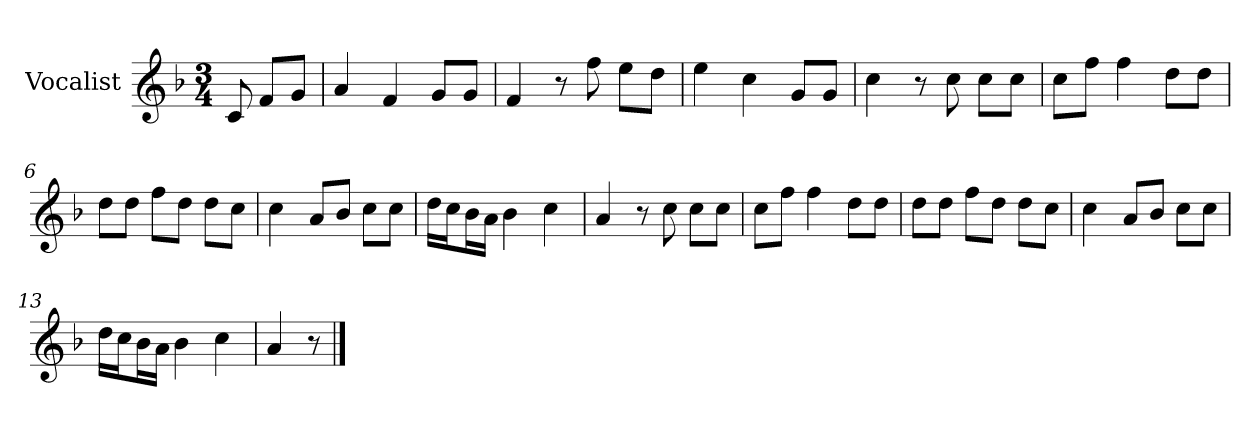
**kern
*part1
*staff1
*I"Vocalist
*k[b-]
*F:
*M3/4
=
8c
8fL
8gJ
=1
4a
4f
8gL
8gJ
=2
4f
8r
8ff
8eeL
8ddJ
=3
4ee
4cc
8gL
8gJ
=4
4cc
8r
8cc
8ccL
8ccJ
=5
8ccL
8ffJ
4ff
8ddL
8ddJ
=6
8ddL
8ddJ
8ffL
8ddJ
8ddL
8ccJ
=7
4cc
8aL
8b-J
8ccL
8ccJ
=8
16ddLL
16ccJ
16b-L
16aJJ
4b-
4cc
=9
4a
8r
8cc
8ccL
8ccJ
=10
8ccL
8ffJ
4ff
8ddL
8ddJ
=11
8ddL
8ddJ
8ffL
8ddJ
8ddL
8ccJ
=12
4cc
8aL
8b-J
8ccL
8ccJ
=13
16ddLL
16ccJ
16b-L
16aJJ
4b-
4cc
=14
4a
8r
==
*-
